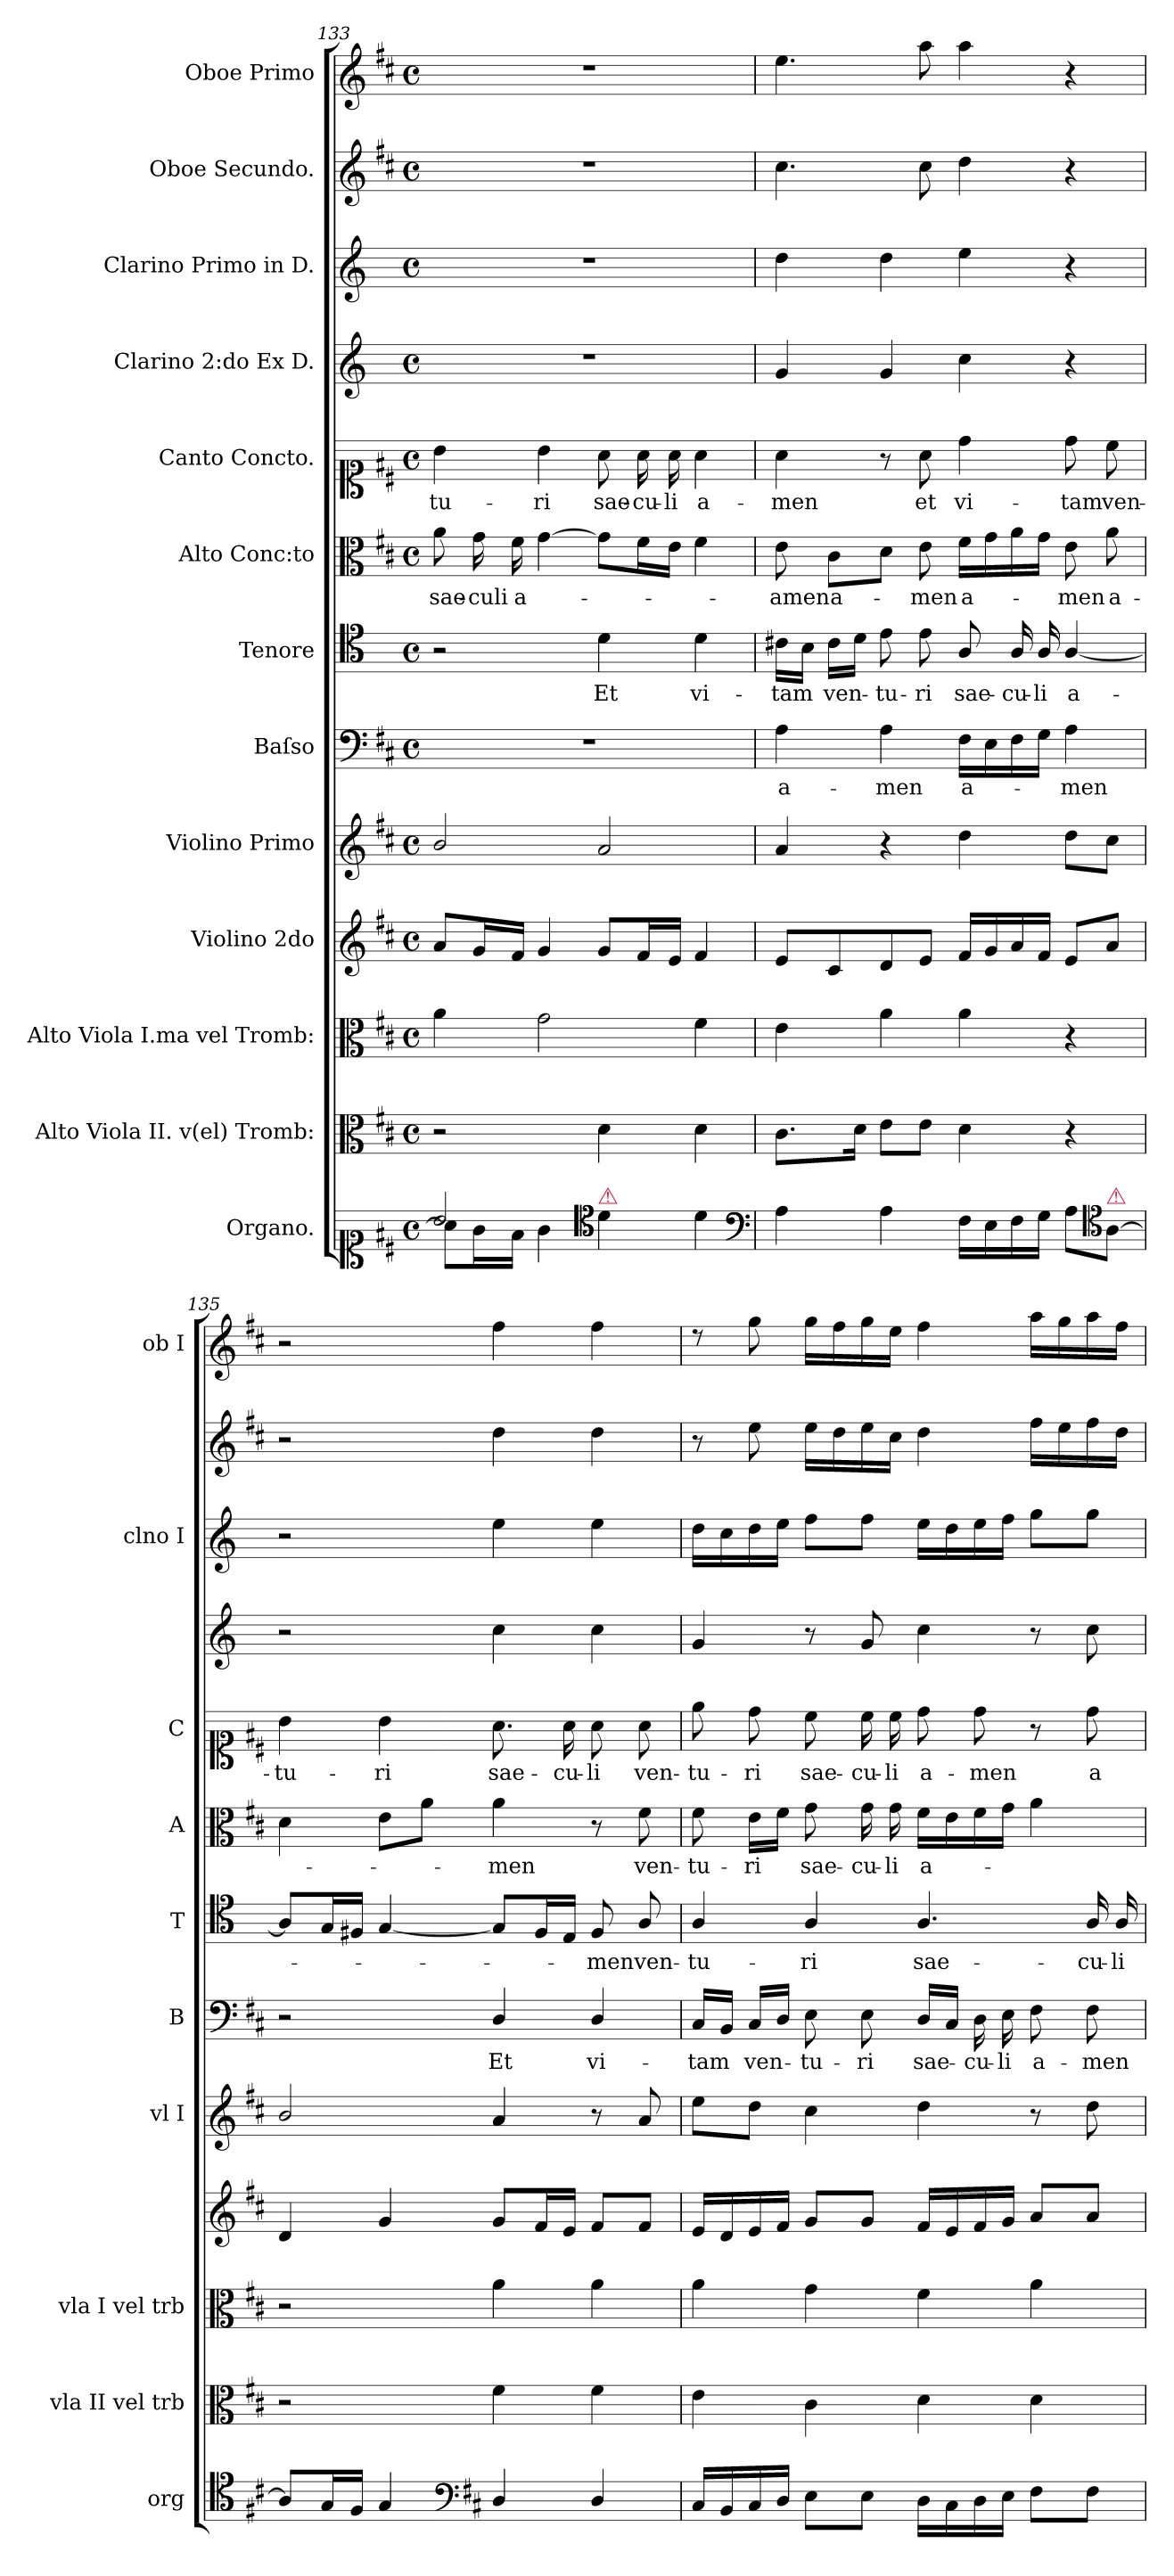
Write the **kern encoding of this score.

**kern	**kern	**kern	**kern	**kern	**kern	**text	**kern	**text	**kern	**text	**kern	**text	**kern	**kern	**kern	**kern
*part13	*part12	*part11	*part10	*part9	*part8	*part8	*part7	*part7	*part6	*part6	*part5	*part5	*part4	*part3	*part2	*part1
*staff13	*staff12	*staff11	*staff10	*staff9	*staff8	*staff8	*staff7	*staff7	*staff6	*staff6	*staff5	*staff5	*staff4	*staff3	*staff2	*staff1
*I"Organo.	*I"Alto Viola II. v(el) Tromb:	*I"Alto Viola I.ma vel Tromb:	*I"Violino 2do	*I"Violino Primo	*I"Baſso	*	*I"Tenore	*	*I"Alto Conc:to	*	*I"Canto Concto.	*	*I"Clarino 2:do Ex D.	*I"Clarino Primo in D.	*I"Oboe Secundo.	*I"Oboe Primo
*I'org	*I'vla II vel trb	*I'vla I vel trb	*	*I'vl I	*I'B	*	*I'T	*	*I'A	*	*I'C	*	*	*I'clno I	*	*I'ob I
*clefC1	*clefC3	*clefC3	*clefG2	*clefG2	*clefF4	*	*clefC4	*	*clefC3	*	*clefC1	*	*clefG2	*clefG2	*clefG2	*clefG2
*	*	*	*	*	*	*	*	*	*	*	*	*	*ITrd-1c-2	*ITrd-1c-2	*	*
*k[f#c#]	*k[f#c#]	*k[f#c#]	*k[f#c#]	*k[f#c#]	*k[f#c#]	*	*k[]	*	*k[f#c#]	*	*k[f#c#]	*	*k[f#c#]	*k[f#c#]	*k[f#c#]	*k[f#c#]
*M4/4	*M4/4	*M4/4	*M4/4	*M4/4	*M4/4	*	*M4/4	*	*M4/4	*	*M4/4	*	*M4/4	*M4/4	*M4/4	*M4/4
*met(c)	*met(c)	*met(c)	*met(c)	*met(c)	*met(c)	*	*met(c)	*	*met(c)	*	*met(c)	*	*met(c)	*met(c)	*met(c)	*met(c)
=133	=133	=133	=133	=133	=133	=133	=133	=133	=133	=133	=133	=133	=133	=133	=133	=133
*^	*	*	*	*	*	*	*	*	*	*	*	*	*	*	*	*
2b/	8a\L]	2r	4a\	8a/L	2b/	1r	.	2r	.	8a\	sae-	4b\	-tu-	1r	1r	1r	1r
.	16g\L	.	.	16g/L	.	.	.	.	.	16g\	-culi	.	.	.	.	.	.
.	16f#\JJ	.	.	16f#/JJ	.	.	.	.	.	16f#\	a-	.	.	.	.	.	.
.	4g\	.	2g\	4g/	.	.	.	.	.	[4g\	.	4b\	-ri	.	.	.	.
*clefC4	*	*	*	*	*	*	*	*	*	*	*	*	*	*	*	*	*
!LO:TX:a:color=crimson:t=⚠	!	!	!	!	!	!	!	!	!	!	!	!	!	!	!	!	!
4d\	2ryy	4d\	.	8g/L	2a/	.	.	4d\	Et	8g\L]	.	8a\	sae-	.	.	.	.
.	.	.	.	16f#/L	.	.	.	.	.	16f#\L	.	16a\	-cu-	.	.	.	.
.	.	.	.	16e/JJ	.	.	.	.	.	16e\JJ	.	16a\	-li	.	.	.	.
4d\	.	4d\	4f#\	4f#/	.	.	.	4d\	vi-	4f#\	.	4a\	a-	.	.	.	.
*v	*v	*	*	*	*	*	*	*	*	*	*	*	*	*	*	*	*
*clefF4	*	*	*	*	*	*	*	*	*	*	*	*	*	*	*	*
=134	=134	=134	=134	=134	=134	=134	=134	=134	=134	=134	=134	=134	=134	=134	=134	=134
!	!	!	!	!	!	!LO:LY:i	!	!	!	!	!	!	!	!	!	!
4A\	8.c#\L	4e\	8e/L	4a/	4A\	a-	16c#\LL	-tam	8e\	-amen	4a\	-men	4a/	4ee\	4.cc#\	4.ee\
.	.	.	.	.	.	.	16B\JJ	.	.	.	.	.	.	.	.	.
.	.	.	8c#/	.	.	.	16c#\LL	ven-	8c#\L	a-	.	.	.	.	.	.
.	16d\Jk	.	.	.	.	.	16d\JJ	.	.	.	.	.	.	.	.	.
!	!	!	!	!	!	!LO:LY:i	!	!	!	!	!	!	!	!	!	!
4A\	8e\L	4a\	8d/	4r	4A\	-men	8e\	-tu-	8d\J	.	8r	.	4a/	4ee\	.	.
.	8e\J	.	8e/J	.	.	.	8e\	-ri	8e\	-men	8a\	et	.	.	8cc#\	8aa\
!	!	!	!	!	!	!LO:LY:i	!	!	!	!	!	!	!	!	!	!
16F#\LL	4d\	4a\	16f#/LL	4dd\	16F#\LL	a-	8A/	sae-	16f#\LL	a-	4dd\	vi-	4dd\	4ff#\	4dd\	4aa\
16E\	.	.	16g/	.	16E\	.	.	.	16g\	.	.	.	.	.	.	.
16F#\	.	.	16a/	.	16F#\	.	16A/	-cu-	16a\	.	.	.	.	.	.	.
16G\JJ	.	.	16f#/JJ	.	16G\JJ	.	16A/	-li	16g\JJ	.	.	.	.	.	.	.
!	!	!	!	!	!	!LO:LY:i	!	!	!	!	!	!	!	!	!	!
8A\L	4r	4r	8e/L	8dd\L	4A\	-men	[4A/	a-	8e\	-men	8dd\	-tam	4r	4r	4r	4r
*clefC4	*	*	*	*	*	*	*	*	*	*	*	*	*	*	*	*
!LO:TX:a:color=crimson:t=⚠	!	!	!	!	!	!	!	!	!	!	!	!	!	!	!	!
[8A\J	.	.	8a/J	8cc#\J	.	.	.	.	8a\	a-	8cc#\	ven-	.	.	.	.
=135	=135	=135	=135	=135	=135	=135	=135	=135	=135	=135	=135	=135	=135	=135	=135	=135
8A/L]	2r	2r	4d/	2b/	2r	.	8A/L]	.	4d\	.	4b\	-tu-	2r	2r	2r	2r
16G/L	.	.	.	.	.	.	16G/L	.	.	.	.	.	.	.	.	.
16F#/JJ	.	.	.	.	.	.	16F#/JJ	.	.	.	.	.	.	.	.	.
4G/	.	.	4g/	.	.	.	[4G/	.	8e\L	.	4b\	-ri	.	.	.	.
.	.	.	.	.	.	.	.	.	8a\J	.	.	.	.	.	.	.
*clefF4	*	*	*	*	*	*	*	*	*	*	*	*	*	*	*	*
*k[f#c#]	*	*	*	*	*	*	*	*	*	*	*	*	*	*	*	*
4D/	4f#\	4a\	8g/L	4a/	4D/	Et	8G/L]	.	4a\	-men	8.a\	sae-	4dd\	4ff#\	4dd\	4ff#\
.	.	.	16f#/L	.	.	.	16F#/L	.	.	.	.	.	.	.	.	.
.	.	.	16e/JJ	.	.	.	16E/JJ	.	.	.	16a\	-cu-	.	.	.	.
4D/	4f#\	4a\	8f#/L	8r	4D/	vi-	8F#/	-men	8r	.	8a\	-li	4dd\	4ff#\	4dd\	4ff#\
.	.	.	8f#/J	8a/	.	.	8A/	ven-	8f#\	ven-	8a\	ven-	.	.	.	.
=136	=136	=136	=136	=136	=136	=136	=136	=136	=136	=136	=136	=136	=136	=136	=136	=136
16C#/LL	4e\	4a\	16e/LL	8ee\L	16C#/LL	-tam	4A/	-tu-	8f#\	-tu-	8ee\	-tu-	4a/	16ee\LL	8r	8rdd
16BB/	.	.	16d/	.	16BB/JJ	.	.	.	.	.	.	.	.	16dd\	.	.
16C#/	.	.	16e/	8dd\J	16C#/LL	ven-	.	.	16e\LL	-ri	8dd\	-ri	.	16ee\	8ee\	8gg\
16D/JJ	.	.	16f#/JJ	.	16D/JJ	.	.	.	16f#\JJ	.	.	.	.	16ff#\JJ	.	.
8E\L	4c#\	4g\	8g/L	4cc#\	8E\	-tu-	4A/	-ri	8g\	sae-	8cc#\	sae-	8r	8gg\L	16ee\LL	16gg\LL
.	.	.	.	.	.	.	.	.	.	.	.	.	.	.	16dd\	16ff#\
8E\J	.	.	8g/J	.	8E\	-ri	.	.	16g\	-cu-	16cc#\	-cu-	8a/	8gg\J	16ee\	16gg\
.	.	.	.	.	.	.	.	.	16g\	-li	16cc#\	-li	.	.	16cc#\JJ	16ee\JJ
16D\LL	4d\	4f#\	16f#/LL	4dd\	16D/LL	sae-	4.A/	sae-	16f#\LL	a-	8dd\	a-	4dd\	16ff#\LL	4dd\	4ff#\
16C#\	.	.	16e/	.	16C#/JJ	.	.	.	16e\	.	.	.	.	16ee\	.	.
16D\	.	.	16f#/	.	16D\	-cu-	.	.	16f#\	.	8dd\	-men	.	16ff#\	.	.
16E\JJ	.	.	16g/JJ	.	16E\	-li	.	.	16g\JJ	.	.	.	.	16gg\JJ	.	.
8F#\L	4d\	4a\	8a/L	8r	8F#\	a-	.	.	4a\	.	8r	.	8r	8aa\L	16ff#\LL	16aa\LL
.	.	.	.	.	.	.	.	.	.	.	.	.	.	.	16ee\	16gg\
8F#\J	.	.	8a/J	8dd\	8F#\	-men	16A/	-cu-	.	.	8dd\	a-	8dd\	8aa\J	16ff#\	16aa\
.	.	.	.	.	.	.	16A/	-li	.	.	.	.	.	.	16dd\JJ	16ff#\JJ
=	=	=	=	=	=	=	=	=	=	=	=	=	=	=	=	=
*-	*-	*-	*-	*-	*-	*-	*-	*-	*-	*-	*-	*-	*-	*-	*-	*-
